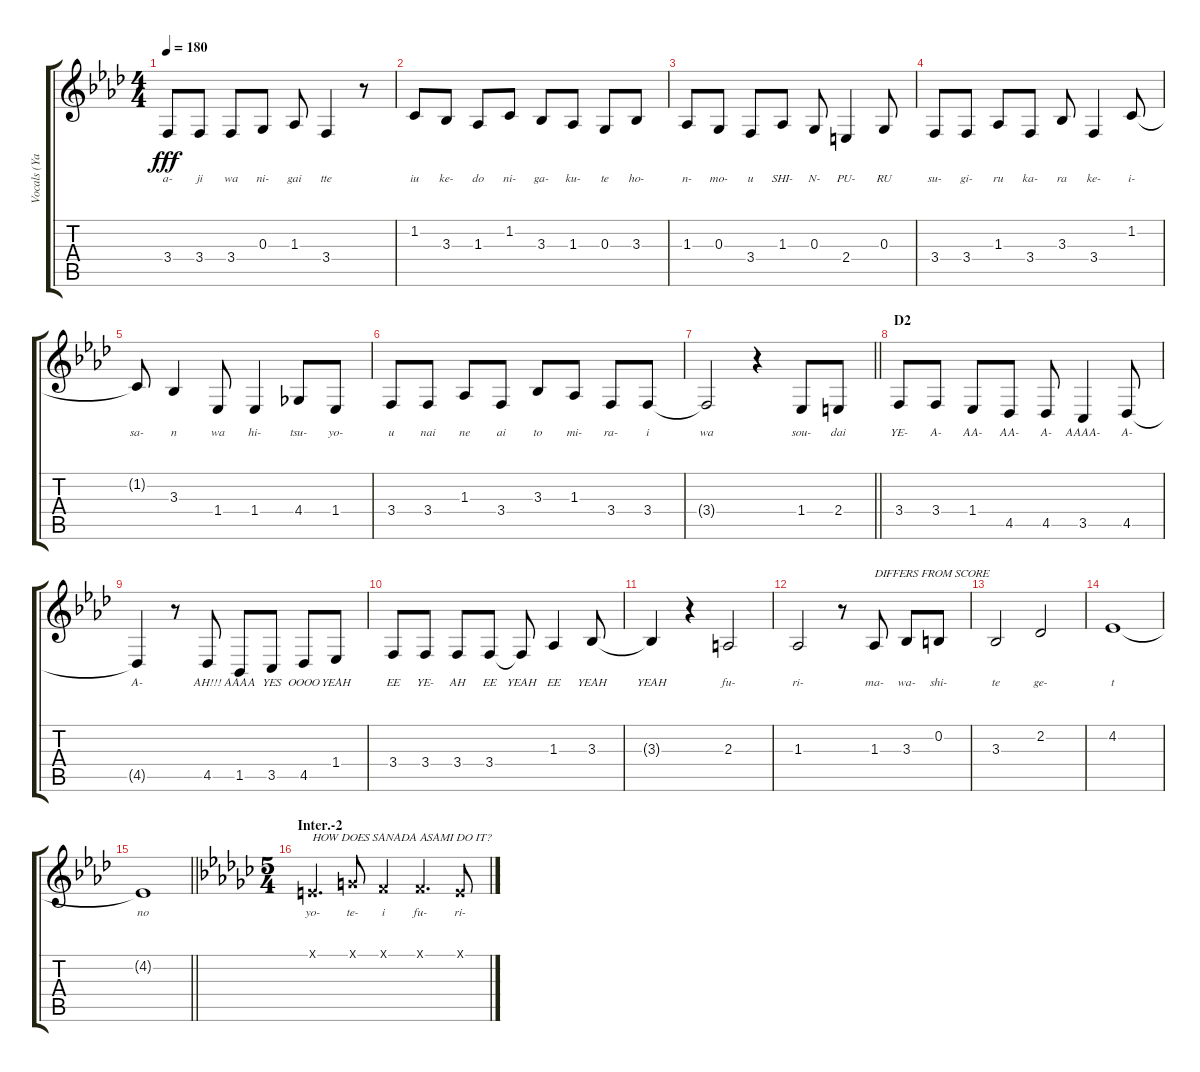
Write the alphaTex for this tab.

\track ("Vocals (Yamanaka Sawako/\"Catherine\")" "Vocals (Ya") {instrument tuba}
\staff {score tabs}
\tuning (E4 B3 G3 D3 A2 E2) {hide}
\ts (4 4)
\tempo 180
\clef g2
\ks ab
3.4.8{lyrics (0 "a-") lyrics (1 "") lyrics (2 "") lyrics (3 "") lyrics (4 "") dy fff} 3.4.8{lyrics (0 "ji") lyrics (1 "") lyrics (2 "") lyrics (3 "") lyrics (4 "")} 3.4.8{lyrics (0 "wa") lyrics (1 "") lyrics (2 "") lyrics (3 "") lyrics (4 "")} 0.3.8{lyrics (0 "ni-") lyrics (1 "") lyrics (2 "") lyrics (3 "") lyrics (4 "")} 1.3.8{lyrics (0 "gai") lyrics (1 "") lyrics (2 "") lyrics (3 "") lyrics (4 "")} 3.4.4{lyrics (0 "tte") lyrics (1 "") lyrics (2 "") lyrics (3 "") lyrics (4 "")} r.8 |
1.2.8{lyrics (0 "iu") lyrics (1 "") lyrics (2 "") lyrics (3 "") lyrics (4 "")} 3.3.8{lyrics (0 "ke-") lyrics (1 "") lyrics (2 "") lyrics (3 "") lyrics (4 "")} 1.3.8{lyrics (0 "do") lyrics (1 "") lyrics (2 "") lyrics (3 "") lyrics (4 "")} 1.2.8{lyrics (0 "ni-") lyrics (1 "") lyrics (2 "") lyrics (3 "") lyrics (4 "")} 3.3.8{lyrics (0 "ga-") lyrics (1 "") lyrics (2 "") lyrics (3 "") lyrics (4 "")} 1.3.8{lyrics (0 "ku-") lyrics (1 "") lyrics (2 "") lyrics (3 "") lyrics (4 "")} 0.3.8{lyrics (0 "te") lyrics (1 "") lyrics (2 "") lyrics (3 "") lyrics (4 "")} 3.3.8{lyrics (0 "ho-") lyrics (1 "") lyrics (2 "") lyrics (3 "") lyrics (4 "")} |
1.3.8{lyrics (0 "n-") lyrics (1 "") lyrics (2 "") lyrics (3 "") lyrics (4 "")} 0.3.8{lyrics (0 "mo-") lyrics (1 "") lyrics (2 "") lyrics (3 "") lyrics (4 "")} 3.4.8{lyrics (0 "u") lyrics (1 "") lyrics (2 "") lyrics (3 "") lyrics (4 "")} 1.3.8{lyrics (0 "SHI-") lyrics (1 "") lyrics (2 "") lyrics (3 "") lyrics (4 "")} 0.3.8{lyrics (0 "N-") lyrics (1 "") lyrics (2 "") lyrics (3 "") lyrics (4 "")} 2.4.4{lyrics (0 "PU-") lyrics (1 "") lyrics (2 "") lyrics (3 "") lyrics (4 "")} 0.3.8{lyrics (0 "RU") lyrics (1 "") lyrics (2 "") lyrics (3 "") lyrics (4 "")} |
3.4.8{lyrics (0 "su-") lyrics (1 "") lyrics (2 "") lyrics (3 "") lyrics (4 "")} 3.4.8{lyrics (0 "gi-") lyrics (1 "") lyrics (2 "") lyrics (3 "") lyrics (4 "")} 1.3.8{lyrics (0 "ru") lyrics (1 "") lyrics (2 "") lyrics (3 "") lyrics (4 "")} 3.4.8{lyrics (0 "ka-") lyrics (1 "") lyrics (2 "") lyrics (3 "") lyrics (4 "")} 3.3.8{lyrics (0 "ra") lyrics (1 "") lyrics (2 "") lyrics (3 "") lyrics (4 "")} 3.4.4{lyrics (0 "ke-") lyrics (1 "") lyrics (2 "") lyrics (3 "") lyrics (4 "")} 1.2.8{lyrics (0 "i-") lyrics (1 "") lyrics (2 "") lyrics (3 "") lyrics (4 "")} |
1.2{t}.8{lyrics (0 "sa-") lyrics (1 "") lyrics (2 "") lyrics (3 "") lyrics (4 "")} 3.3.4{lyrics (0 "n") lyrics (1 "") lyrics (2 "") lyrics (3 "") lyrics (4 "")} 1.4.8{lyrics (0 "wa") lyrics (1 "") lyrics (2 "") lyrics (3 "") lyrics (4 "")} 1.4.4{lyrics (0 "hi-") lyrics (1 "") lyrics (2 "") lyrics (3 "") lyrics (4 "")} 4.4.8{lyrics (0 "tsu-") lyrics (1 "") lyrics (2 "") lyrics (3 "") lyrics (4 "")} 1.4.8{lyrics (0 "yo-") lyrics (1 "") lyrics (2 "") lyrics (3 "") lyrics (4 "")} |
3.4.8{lyrics (0 "u") lyrics (1 "") lyrics (2 "") lyrics (3 "") lyrics (4 "")} 3.4.8{lyrics (0 "nai") lyrics (1 "") lyrics (2 "") lyrics (3 "") lyrics (4 "")} 1.3.8{lyrics (0 "ne") lyrics (1 "") lyrics (2 "") lyrics (3 "") lyrics (4 "")} 3.4.8{lyrics (0 "ai") lyrics (1 "") lyrics (2 "") lyrics (3 "") lyrics (4 "")} 3.3.8{lyrics (0 "to") lyrics (1 "") lyrics (2 "") lyrics (3 "") lyrics (4 "")} 1.3.8{lyrics (0 "mi-") lyrics (1 "") lyrics (2 "") lyrics (3 "") lyrics (4 "")} 3.4.8{lyrics (0 "ra-") lyrics (1 "") lyrics (2 "") lyrics (3 "") lyrics (4 "")} 3.4.8{lyrics (0 "i") lyrics (1 "") lyrics (2 "") lyrics (3 "") lyrics (4 "")} |
\barLineRight lightlight
3.4{t}.2{lyrics (0 "wa") lyrics (1 "") lyrics (2 "") lyrics (3 "") lyrics (4 "")} r.4 1.4.8{lyrics (0 "sou-") lyrics (1 "") lyrics (2 "") lyrics (3 "") lyrics (4 "")} 2.4.8{lyrics (0 "dai") lyrics (1 "") lyrics (2 "") lyrics (3 "") lyrics (4 "")} |
\section ("" "D2")
3.4.8{lyrics (0 "YE-") lyrics (1 "") lyrics (2 "") lyrics (3 "") lyrics (4 "")} 3.4.8{lyrics (0 "A-") lyrics (1 "") lyrics (2 "") lyrics (3 "") lyrics (4 "")} 1.4.8{lyrics (0 "AA-") lyrics (1 "") lyrics (2 "") lyrics (3 "") lyrics (4 "")} 4.5.8{lyrics (0 "AA-") lyrics (1 "") lyrics (2 "") lyrics (3 "") lyrics (4 "")} 4.5.8{lyrics (0 "A-") lyrics (1 "") lyrics (2 "") lyrics (3 "") lyrics (4 "")} 3.5.4{lyrics (0 "AAAA-") lyrics (1 "") lyrics (2 "") lyrics (3 "") lyrics (4 "")} 4.5.8{lyrics (0 "A-") lyrics (1 "") lyrics (2 "") lyrics (3 "") lyrics (4 "")} |
4.5{t}.4{lyrics (0 "A-") lyrics (1 "") lyrics (2 "") lyrics (3 "") lyrics (4 "")} r.8 4.5.8{lyrics (0 "AH!!!") lyrics (1 "") lyrics (2 "") lyrics (3 "") lyrics (4 "")} 1.5.8{lyrics (0 "AAAA") lyrics (1 "") lyrics (2 "") lyrics (3 "") lyrics (4 "")} 3.5.8{lyrics (0 "YES") lyrics (1 "") lyrics (2 "") lyrics (3 "") lyrics (4 "")} 4.5.8{lyrics (0 "OOOO") lyrics (1 "") lyrics (2 "") lyrics (3 "") lyrics (4 "")} 1.4.8{lyrics (0 "YEAH") lyrics (1 "") lyrics (2 "") lyrics (3 "") lyrics (4 "")} |
3.4.8{lyrics (0 "EE") lyrics (1 "") lyrics (2 "") lyrics (3 "") lyrics (4 "")} 3.4.8{lyrics (0 "YE-") lyrics (1 "") lyrics (2 "") lyrics (3 "") lyrics (4 "")} 3.4.8{lyrics (0 "AH") lyrics (1 "") lyrics (2 "") lyrics (3 "") lyrics (4 "")} 3.4.8{lyrics (0 "EE") lyrics (1 "") lyrics (2 "") lyrics (3 "") lyrics (4 "")} 3.4{t}.8{lyrics (0 "YEAH") lyrics (1 "") lyrics (2 "") lyrics (3 "") lyrics (4 "")} 1.3.4{lyrics (0 "EE") lyrics (1 "") lyrics (2 "") lyrics (3 "") lyrics (4 "")} 3.3.8{lyrics (0 "YEAH") lyrics (1 "") lyrics (2 "") lyrics (3 "") lyrics (4 "")} |
3.3{t}.4{lyrics (0 "YEAH") lyrics (1 "") lyrics (2 "") lyrics (3 "") lyrics (4 "")} r.4 2.3.2{lyrics (0 "fu-") lyrics (1 "") lyrics (2 "") lyrics (3 "") lyrics (4 "")} |
1.3.2{lyrics (0 "ri-") lyrics (1 "") lyrics (2 "") lyrics (3 "") lyrics (4 "")} r.8 1.3.8{txt "DIFFERS FROM SCORE" lyrics (0 "ma-") lyrics (1 "") lyrics (2 "") lyrics (3 "") lyrics (4 "")} 3.3.8{lyrics (0 "wa-") lyrics (1 "") lyrics (2 "") lyrics (3 "") lyrics (4 "")} 0.2.8{lyrics (0 "shi-") lyrics (1 "") lyrics (2 "") lyrics (3 "") lyrics (4 "")} |
3.3.2{lyrics (0 "te") lyrics (1 "") lyrics (2 "") lyrics (3 "") lyrics (4 "")} 2.2.2{lyrics (0 "ge-") lyrics (1 "") lyrics (2 "") lyrics (3 "") lyrics (4 "")} |
4.2.1{lyrics (0 "t") lyrics (1 "") lyrics (2 "") lyrics (3 "") lyrics (4 "")} |
\barLineRight lightlight
4.2{t}.1{lyrics (0 "no") lyrics (1 "") lyrics (2 "") lyrics (3 "") lyrics (4 "")} |
\ts (5 4)
\section ("" "Inter.-2")
\ks gb
0.1{x}.4{d txt "HOW DOES SANADA ASAMI DO IT?" lyrics (0 "yo-") lyrics (1 "") lyrics (2 "") lyrics (3 "") lyrics (4 "")} 3.1{x}.8{lyrics (0 "te-") lyrics (1 "") lyrics (2 "") lyrics (3 "") lyrics (4 "")} 1.1{x}.4{lyrics (0 "i") lyrics (1 "") lyrics (2 "") lyrics (3 "") lyrics (4 "")} 1.1{x}.4{d lyrics (0 "fu-") lyrics (1 "") lyrics (2 "") lyrics (3 "") lyrics (4 "")} 0.1{x}.8{lyrics (0 "ri-") lyrics (1 "") lyrics (2 "") lyrics (3 "") lyrics (4 "")}
